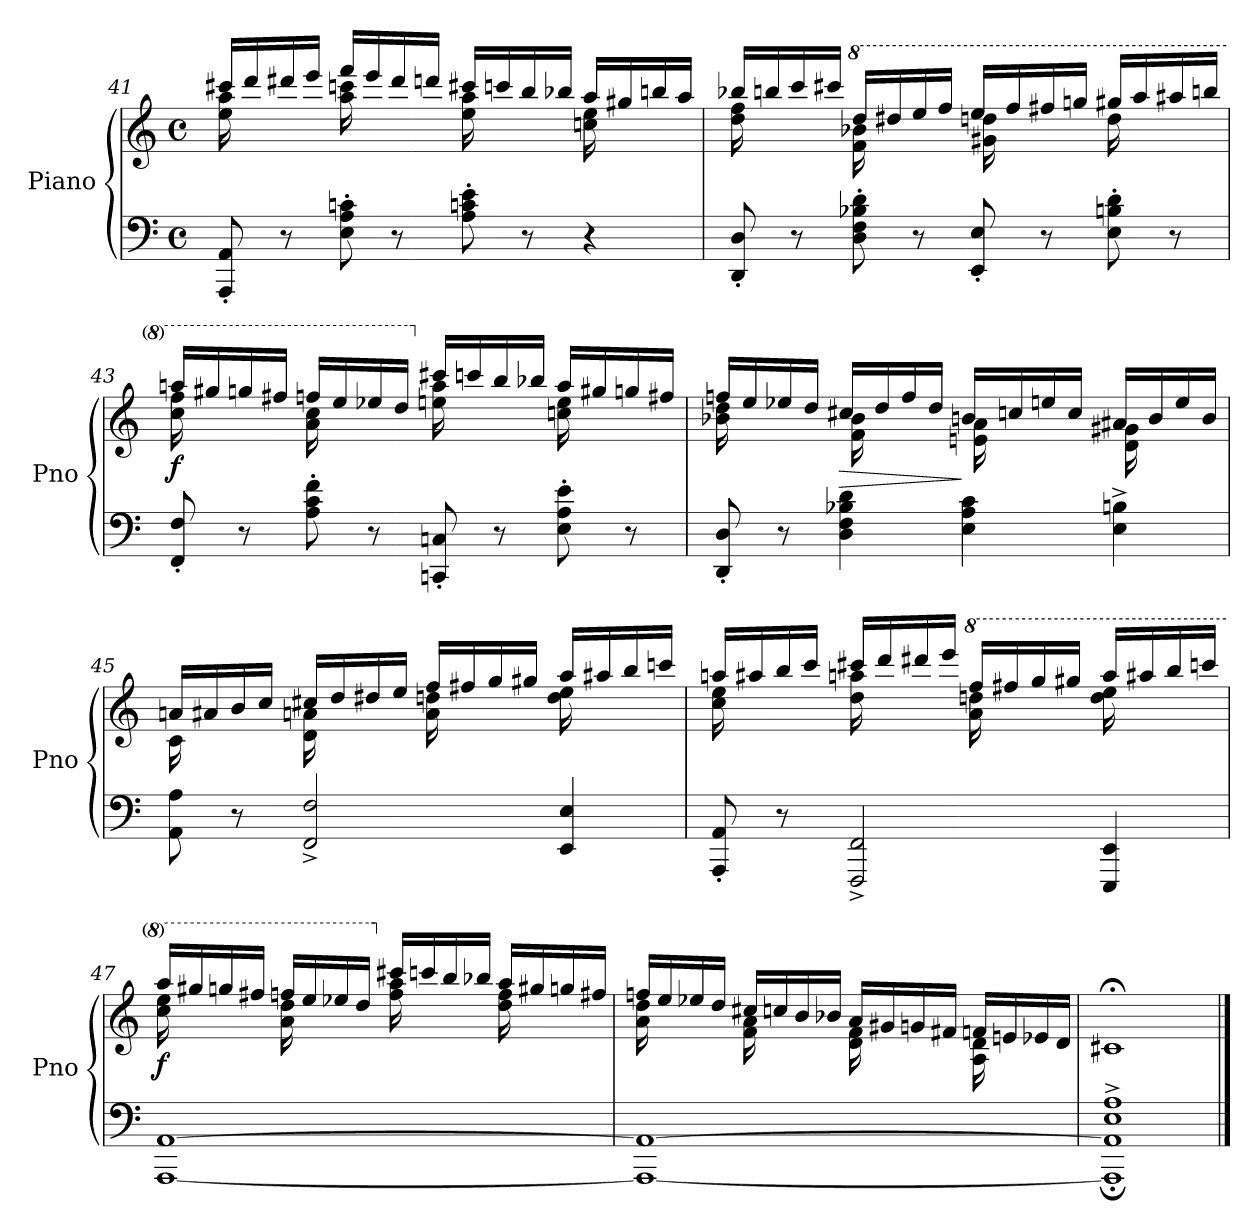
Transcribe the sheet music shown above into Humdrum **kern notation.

**kern	**kern	**dynam
*part1	*part1	*part1
*staff2	*staff1	*staff1/2
*I"Piano	*	*
*I'Pno	*	*
*clefF4	*clefG2	*
*k[]	*k[]	*
*M4/4	*M4/4	*
*met(c)	*met(c)	*
=41	=41	=41
*	*^	*
8AAA/' 8AA/'	16ccc#X/LL	16ee\ 16aa\	.
.	16ddd/	8.ryy	.
8r	16ddd#X/	.	.
.	16eee/JJ	.	.
8E\' 8A\' 8cn\'	16fff/LL	16aa\ 16cccn\	.
.	16eee/	8.ryy	.
8r	16ddd#/	.	.
.	16dddn/JJ	.	.
8A\' 8cn\' 8e\'	16ccc#X/LL	16ee\ 16aa\	.
.	16cccn/	8.ryy	.
8r	16bb/	.	.
.	16bb-X/JJ	.	.
4r	16aa/LL	16ccn\ 16ee\	.
.	16gg#X/	8.ryy	.
.	16bbn/	.	.
.	16aa/JJ	.	.
!!LO:PB:g=z	!!
=42	=42	=42	=42
!	!	!	!LO:DY:b
8DD/' 8D/'	16bb-X/LL	16dd\ 16ff\	other-dynamics
.	16bbn/	8.ryy	.
8r	16ccc/	.	.
.	16ccc#X/JJ	.	.
*	*8va	*	*
8D\' 8F\' 8B-X\' 8d\'	16ddd/LL	16ff\ 16bb-X\	.
.	16ddd#X/	8.ryy	.
8r	16eee/	.	.
.	16fff/JJ	.	.
8EE/' 8E/'	16eee/LL	16gg#X\ 16dddn\	.
.	16fff/	8.ryy	.
8r	16fff#X/	.	.
.	16gggn/JJ	.	.
8E\' 8Bn\' 8d\'	16ggg#X/LL	16ddd\	.
.	16aaa/	8.ryy	.
8r	16aaa#X/	.	.
.	16bbbn/JJ	.	.
=43	=43	=43	=43
!	!	!	!LO:DY:b
8FF/' 8F/'	16aaan/LL	16ccc\ 16fff\	f
.	16ggg#X/	8.ryy	.
8r	16gggn/	.	.
.	16fff#X/JJ	.	.
8A\' 8c\' 8f\'	16fffn/LL	16aa\ 16ccc\	.
.	16eee/	8.ryy	.
8r	16eee-X/	.	.
.	16ddd/JJ	.	.
*	*X8va	*	*
8CCn/' 8Cn/'	16ccc#X/LL	16een\ 16aa\	.
.	16cccn/	8.ryy	.
8r	16bb/	.	.
.	16bb-X/JJ	.	.
8E\' 8A\' 8e\'	16aa/LL	16ccn\ 16ee\	.
.	16gg#X/	8.ryy	.
8r	16ggn/	.	.
.	16ff#X/JJ	.	.
!!LO:LB:g=z	!!
=44	=44	=44	=44
8DD/' 8D/'	16ffn/LL	16b-X\ 16dd\	.
.	16ee/	8.ryy	.
8r	16ee-X/	.	.
.	16dd/JJ	.	.
!	!	!	!LO:HP:b
4D\ 4F\ 4B-X\ 4d\	16cc#X/LL	16f\ 16b-\	>
.	16dd/	8.ryy	.
.	16ff/	.	.
.	16dd/JJ	.	.
!	!	!	!LO:DY:n=1:b
4E\ 4A\ 4c\	16bn/LL	16en\ 16a\	] other-dynamics
.	16ccn/	8.ryy	.
.	16een/	.	.
.	16cc/JJ	.	.
4E\^ 4Bn\^	16a#X/LL	16d\ 16g#X\	.
.	16b/	8.ryy	.
.	16ee/	.	.
.	16b/JJ	.	.
=45	=45	=45	=45
8AA\ 8A\	16an/LL	16c\	.
.	16a#X/	8.ryy	.
8r	16b/	.	.
.	16cc/JJ	.	.
!	!	!	!LO:DY:b
2FF/^ 2F/^	16cc#X/LL	16d\ 16an\	other-dynamics
.	16dd/	8.ryy	.
.	16dd#X/	.	.
.	16ee/JJ	.	.
.	16ff/LL	16a\ 16ddn\	.
.	16ff#X/	8.ryy	.
.	16gg/	.	.
.	16gg#X/JJ	.	.
4EE/ 4E/	16aa/LL	16dd\ 16ee\	.
.	16aa#X/	8.ryy	.
.	16bb/	.	.
.	16cccn/JJ	.	.
!!LO:LB:g=z	!!
=46	=46	=46	=46
8AAA/' 8AA/'	16aan/LL	16cc\ 16ee\	.
.	16aa#X/	8.ryy	.
8r	16bb/	.	.
.	16ccc/JJ	.	.
2FFF/^ 2FF/^	16ccc#X/LL	16dd\ 16aan\	.
.	16ddd/	8.ryy	.
.	16ddd#X/	.	.
.	16eee/JJ	.	.
*	*8va	*	*
.	16fff/LL	16aa\ 16dddn\	.
.	16fff#X/	8.ryy	.
.	16ggg/	.	.
.	16ggg#X/JJ	.	.
4EEE/ 4EE/	16aaa/LL	16ddd\ 16eee\	.
.	16aaa#X/	8.ryy	.
.	16bbb/	.	.
.	16ccccn/JJ	.	.
=47	=47	=47	=47
!	!	!	!LO:DY:b
[1AAA [1AA	16aaa/LL	16ccc\ 16eee\	f
.	16ggg#X/	8.ryy	.
.	16gggn/	.	.
.	16fff#X/JJ	.	.
.	16fffn/LL	16aa\ 16ddd\	.
.	16eee/	8.ryy	.
.	16eee-X/	.	.
.	16ddd/JJ	.	.
*	*X8va	*	*
.	16ccc#X/LL	16ff\ 16aa\	.
.	16cccn/	8.ryy	.
.	16bb/	.	.
.	16bb-X/JJ	.	.
.	16aa/LL	16dd\ 16ff\	.
.	16gg#X/	8.ryy	.
.	16ggn/	.	.
.	16ff#X/JJ	.	.
!!LO:LB:g=z	!!
=48	=48	=48	=48
!	!	!	!LO:DY:b
1AAA_ 1AA_	16ffn/LL	16a\ 16dd\	other-dynamics
.	16ee/	8.ryy	.
.	16ee-X/	.	.
.	16dd/JJ	.	.
.	16cc#X/LL	16f\ 16a\	.
.	16ccn/	8.ryy	.
.	16b/	.	.
.	16b-X/JJ	.	.
.	16a/LL	16d\ 16f\	.
.	16g#X/	8.ryy	.
.	16gn/	.	.
.	16f#X/JJ	.	.
.	16fn/LL	16A\ 16d\	.
.	16en/	8.ryy	.
.	16e-X/	.	.
.	16d/JJ	.	.
*	*v	*v	*
=49	=49	=49
*^	*	*
1E^ 1A^	1AAA]; 1AA];	1c#X;<	.
*v	*v	*	*
==	==	==
*-	*-	*-
